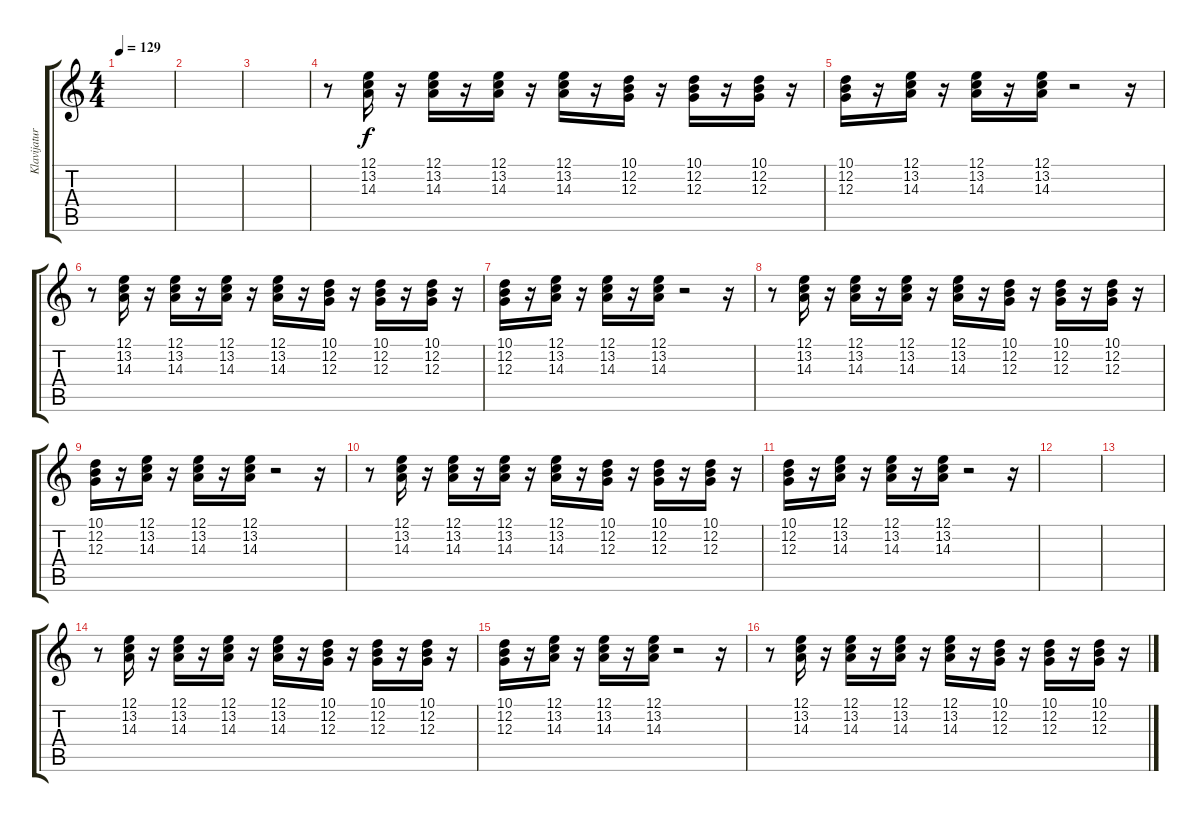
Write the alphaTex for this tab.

\track ("Klavijatura IV" "Klavijatur") {instrument electricpiano1}
\staff {score tabs}
\tuning (E4 B3 G3 D3 A2 E2) {hide}
\ts (4 4)
\tempo 129
\clef g2
\ks c
|
|
|
r.8 (12.1 13.2 14.3).16{dy f} r.16 (12.1 13.2 14.3).16 r.16 (12.1 13.2 14.3).16 r.16 (12.1 13.2 14.3).16 r.16 (10.1 12.2 12.3).16 r.16 (10.1 12.2 12.3).16 r.16 (10.1 12.2 12.3).16 r.16 |
(10.1 12.2 12.3).16 r.16 (12.1 13.2 14.3).16 r.16 (12.1 13.2 14.3).16 r.16 (12.1 13.2 14.3).16 r.2 r.16 |
r.8 (12.1 13.2 14.3).16 r.16 (12.1 13.2 14.3).16 r.16 (12.1 13.2 14.3).16 r.16 (12.1 13.2 14.3).16 r.16 (10.1 12.2 12.3).16 r.16 (10.1 12.2 12.3).16 r.16 (10.1 12.2 12.3).16 r.16 |
(10.1 12.2 12.3).16 r.16 (12.1 13.2 14.3).16 r.16 (12.1 13.2 14.3).16 r.16 (12.1 13.2 14.3).16 r.2 r.16 |
r.8 (12.1 13.2 14.3).16 r.16 (12.1 13.2 14.3).16 r.16 (12.1 13.2 14.3).16 r.16 (12.1 13.2 14.3).16 r.16 (10.1 12.2 12.3).16 r.16 (10.1 12.2 12.3).16 r.16 (10.1 12.2 12.3).16 r.16 |
(10.1 12.2 12.3).16 r.16 (12.1 13.2 14.3).16 r.16 (12.1 13.2 14.3).16 r.16 (12.1 13.2 14.3).16 r.2 r.16 |
r.8 (12.1 13.2 14.3).16 r.16 (12.1 13.2 14.3).16 r.16 (12.1 13.2 14.3).16 r.16 (12.1 13.2 14.3).16 r.16 (10.1 12.2 12.3).16 r.16 (10.1 12.2 12.3).16 r.16 (10.1 12.2 12.3).16 r.16 |
(10.1 12.2 12.3).16 r.16 (12.1 13.2 14.3).16 r.16 (12.1 13.2 14.3).16 r.16 (12.1 13.2 14.3).16 r.2 r.16 |
|
|
r.8 (12.1 13.2 14.3).16 r.16 (12.1 13.2 14.3).16 r.16 (12.1 13.2 14.3).16 r.16 (12.1 13.2 14.3).16 r.16 (10.1 12.2 12.3).16 r.16 (10.1 12.2 12.3).16 r.16 (10.1 12.2 12.3).16 r.16 |
(10.1 12.2 12.3).16 r.16 (12.1 13.2 14.3).16 r.16 (12.1 13.2 14.3).16 r.16 (12.1 13.2 14.3).16 r.2 r.16 |
r.8 (12.1 13.2 14.3).16 r.16 (12.1 13.2 14.3).16 r.16 (12.1 13.2 14.3).16 r.16 (12.1 13.2 14.3).16 r.16 (10.1 12.2 12.3).16 r.16 (10.1 12.2 12.3).16 r.16 (10.1 12.2 12.3).16 r.16
